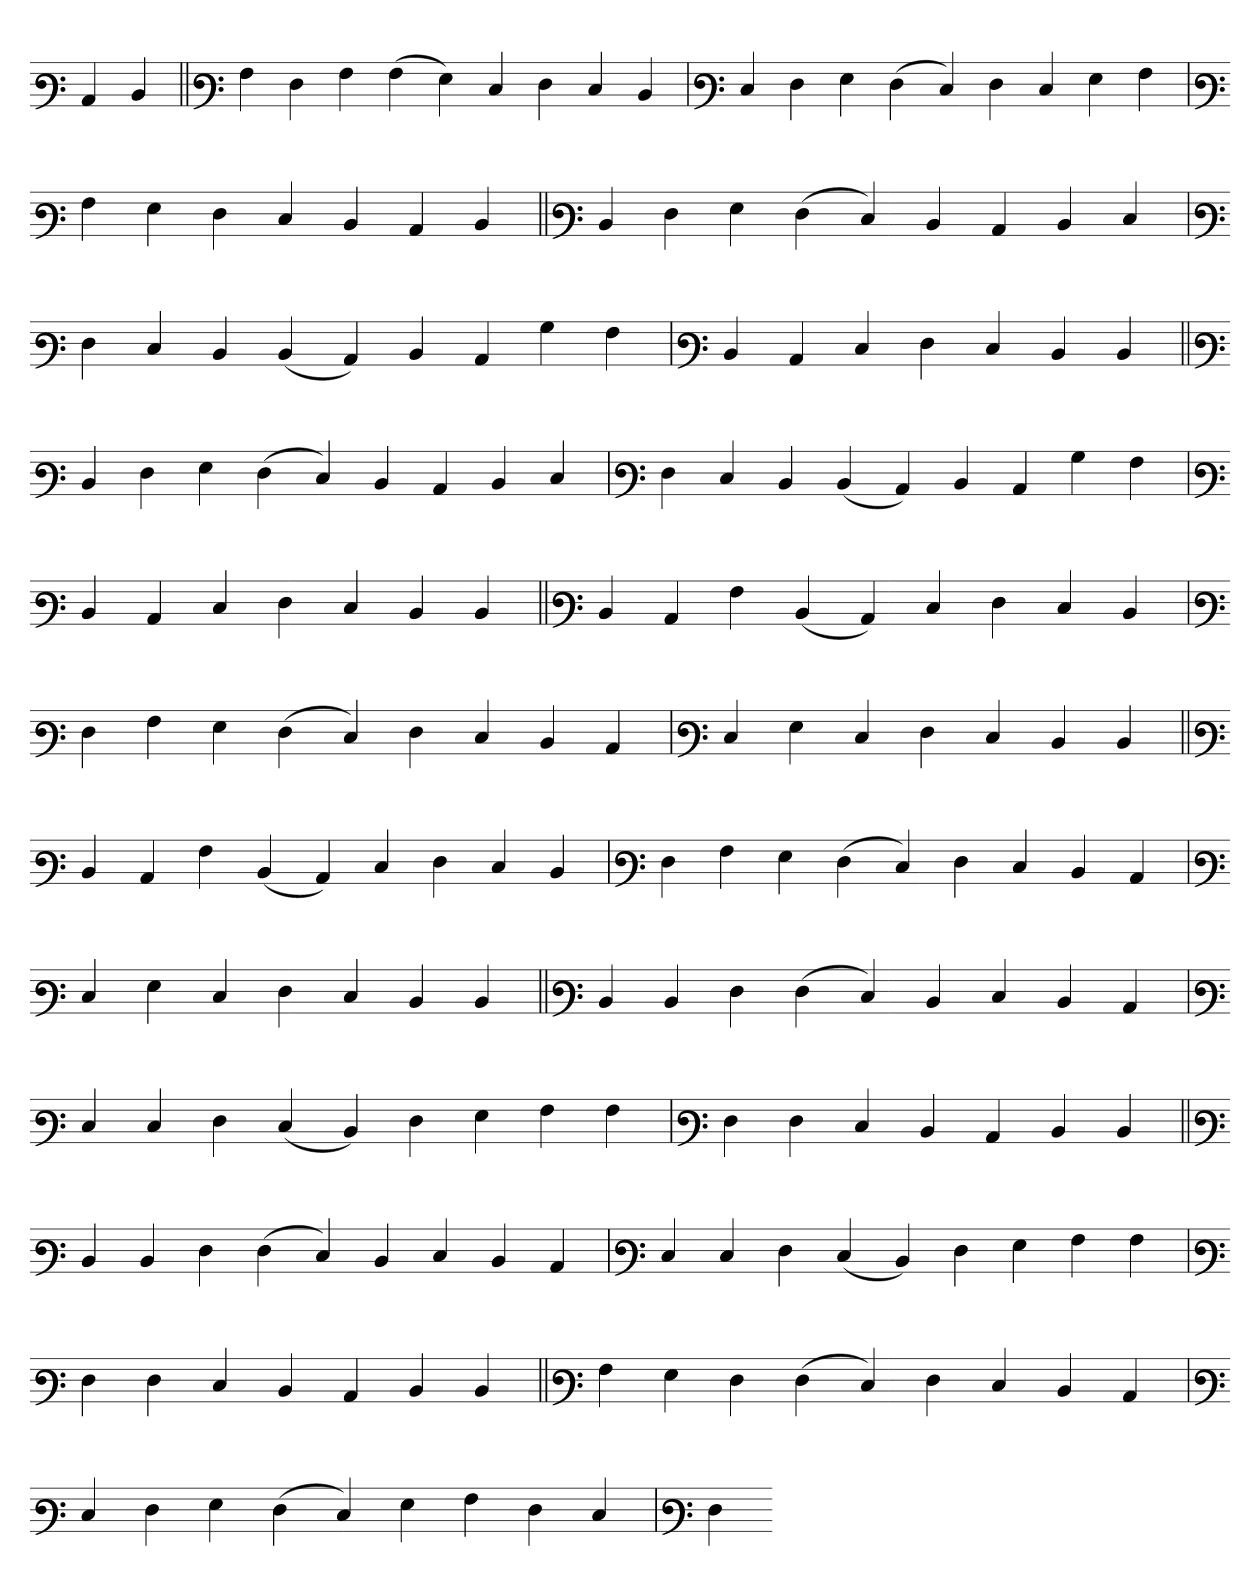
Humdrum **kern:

**kern
*part1
*staff1
*clefF3
=
4C
4D
=||
*clefF3
4A
4F
4A
(4A
4G)
4E
4F
4E
4D
='
*clefF3
4E
4F
4G
(4F
4E)
4F
4E
4G
4A
='
*clefF3
4A
4G
4F
4E
4D
4C
4D
=||
*clefF3
4D
4F
4G
(4F
4E)
4D
4C
4D
4E
='
*clefF3
4F
4E
4D
(4D
4C)
4D
4C
4B
4A
='
*clefF3
4D
4C
4E
4F
4E
4D
4D
=||
*clefF3
4D
4F
4G
(4F
4E)
4D
4C
4D
4E
='
*clefF3
4F
4E
4D
(4D
4C)
4D
4C
4B
4A
='
*clefF3
4D
4C
4E
4F
4E
4D
4D
=||
*clefF3
4D
4C
4A
(4D
4C)
4E
4F
4E
4D
='
*clefF3
4F
4A
4G
(4F
4E)
4F
4E
4D
4C
='
*clefF3
4E
4G
4E
4F
4E
4D
4D
=||
*clefF3
4D
4C
4A
(4D
4C)
4E
4F
4E
4D
='
*clefF3
4F
4A
4G
(4F
4E)
4F
4E
4D
4C
='
*clefF3
4E
4G
4E
4F
4E
4D
4D
=||
*clefF3
4D
4D
4F
(4F
4E)
4D
4E
4D
4C
='
*clefF3
4E
4E
4F
(4E
4D)
4F
4G
4A
4A
='
*clefF3
4F
4F
4E
4D
4C
4D
4D
=||
*clefF3
4D
4D
4F
(4F
4E)
4D
4E
4D
4C
='
*clefF3
4E
4E
4F
(4E
4D)
4F
4G
4A
4A
='
*clefF3
4F
4F
4E
4D
4C
4D
4D
=||
*clefF3
4A
4G
4F
(4F
4E)
4F
4E
4D
4C
='
*clefF3
4E
4F
4G
(4F
4E)
4G
4A
4F
4E
='
*clefF3
4F
=-
*-
